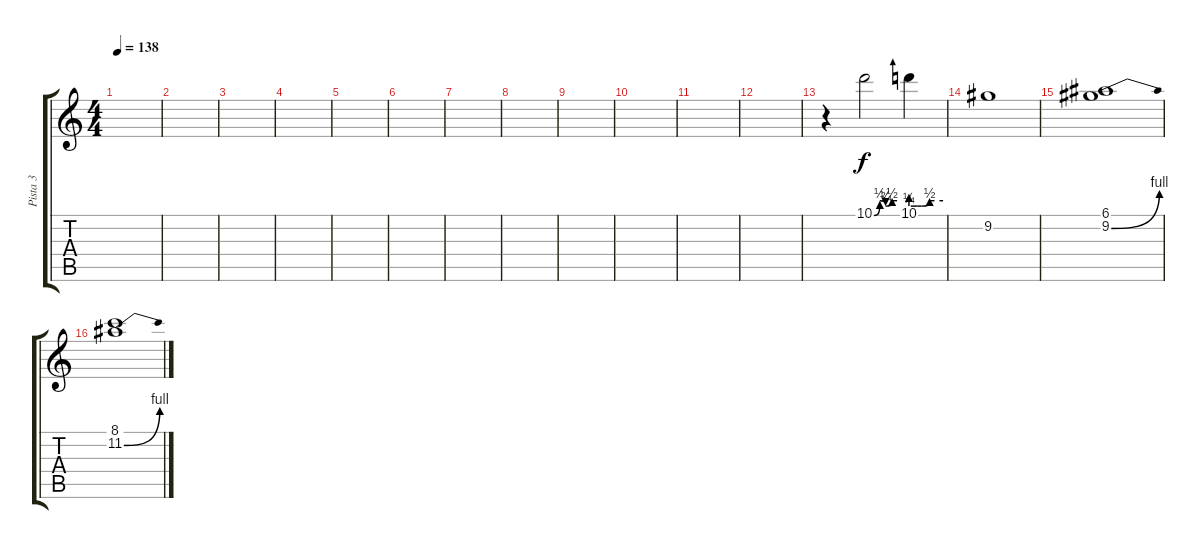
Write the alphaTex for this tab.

\track ("Pista 3" "Pista 3") {instrument distortionguitar}
\staff {score tabs}
\tuning (E4 B3 G3 D3 A2 E2) {hide}
\ts (4 4)
\tempo 138
\clef g2
\ks c
|
|
|
|
|
|
|
|
|
|
|
|
r.4 10.1{be (custom 0 0 15 2 30 1 47 2 60 2)}.2 10.1{be (custom 0 1 13 1 20 1 35 2 44 2 60 2)}.4 |
9.2.1 |
(6.1 9.2{be (bend 0 0 60 4)}).1 |
(8.1 11.2{be (bend 0 0 60 4)}).1
